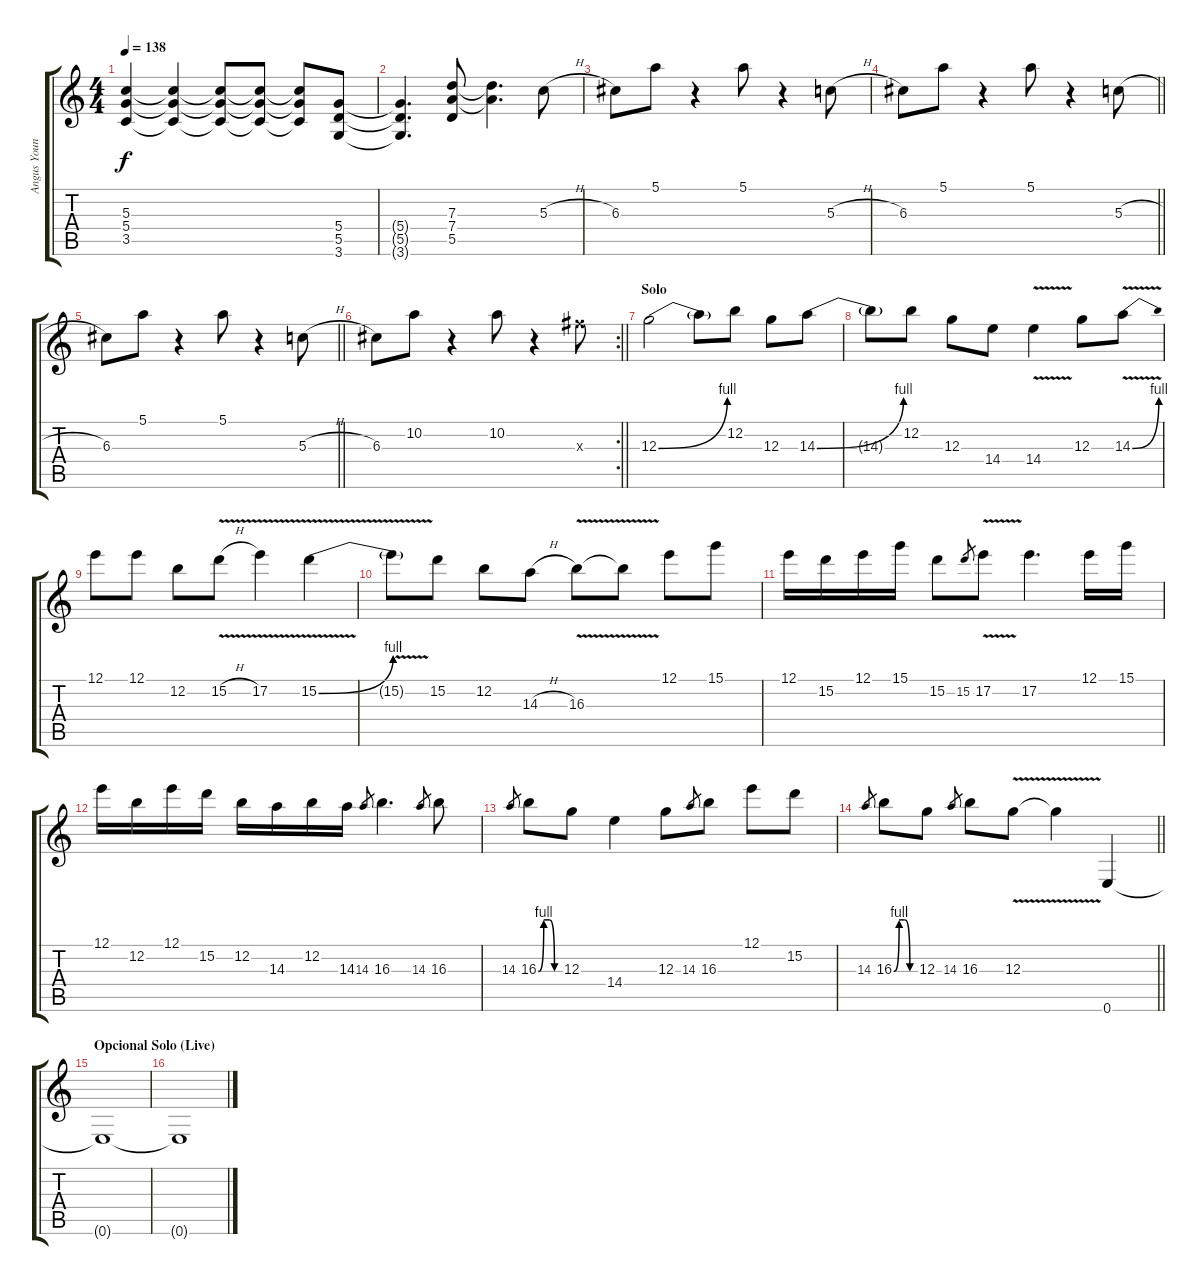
\track ("Angus Young" "Angus Youn") {instrument distortionguitar}
\staff {score tabs}
\tuning (E4 B3 G3 D3 A2 E2) {hide}
\ts (4 4)
\tempo 138
\clef g2
\ks c
(5.3{t} 5.4{t} 3.5{t}).4{dy f} (5.3{t} 5.4{t} 3.5{t}).4 (5.3{t} 5.4{t} 3.5{t}).8 (5.3{t} 5.4{t} 3.5{t}).8 (5.3{t} 5.4{t} 3.5{t}).8 (5.4 5.5 3.6).8 |
(5.4{t} 5.5{t} 3.6{t}).4{d} (7.3 7.4 5.5).8 (7.3{t} 7.4{t}).4{d} 5.3{h}.8 |
6.3.8 5.1.8 r.4 5.1.8 r.4 5.3{h}.8 |
\barLineRight lightlight
6.3.8 5.1.8 r.4 5.1.8 r.4 5.3{h}.8 |
\section ("" "")
\barLineRight lightlight
6.3.8 5.1.8 r.4 5.1.8 r.4 5.3{h}.8 |
\rc 2
\section ("" "")
\barLineRight lightlight
6.3.8 10.2.8 r.4 10.2.8 r.4 11.3{x}.8 |
\section ("" "Solo")
12.3{be (bend 0 0 60 4)}.2 12.3{t}.8 12.2.8 12.3.8 14.3{be (bend 0 0 60 4)}.8 |
14.3{t}.8 12.2.8 12.3.8 14.4.8 14.4{v}.4 12.3.8 14.3{be (bend 0 0 60 4) v}.8 |
12.1.8 12.1.8 12.2.8 15.2{v h}.8 17.2{v}.4 15.2{be (bend 0 0 60 4) v}.4 |
15.2{v t}.8 15.2.8 12.2.8 14.3{h}.8 16.3{v}.8 16.3{v t}.8 12.1.8 15.1.8 |
12.1.16 15.2.16 12.1.16 15.1.16 15.2.8 15.2.8{gr} 17.2{v}.8 17.2.4{d} 12.1.16 15.1.16 |
12.1.16 12.2.16 12.1.16 15.2.16 12.2.16 14.3.16 12.2.16 14.3.16 14.3.8{gr} 16.3.4{d} 14.3.8{gr} 16.3.8 |
14.3.8{gr} 16.3{be (custom 0 0 15 4 30 4 45 0 60 0)}.8 12.3.8 14.4.4 12.3.8 14.3.8{gr} 16.3.8 12.1.8 15.2.8 |
\barLineRight lightlight
14.3.8{gr} 16.3{be (custom 0 0 15 4 30 4 45 0 60 0)}.8 12.3.8 14.3.8{gr} 16.3.8 12.3{v}.8 12.3{t}.4 0.6.4 |
\section ("" "Opcional Solo (Live)")
0.6{t}.1{volume 5} |
0.6{t}.1
